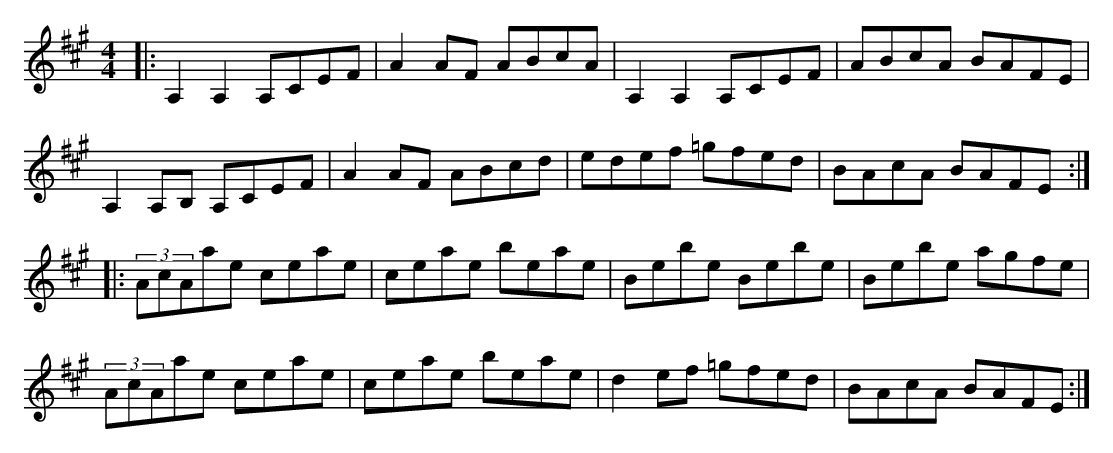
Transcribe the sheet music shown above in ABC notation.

X:1
M:4/4
K:A
|:A,2A,2 A,CEF|A2AF ABcA|A,2A,2 A,CEF|ABcA BAFE|
A,2 A,B, A,CEF|A2AF ABcd|edef =gfed|BAcA BAFE:|
|:(3AcAae ceae|ceae beae|Bebe Bebe|Bebe agfe|
(3AcAae ceae|ceae beae|d2ef =gfed|BAcA BAFE:|
